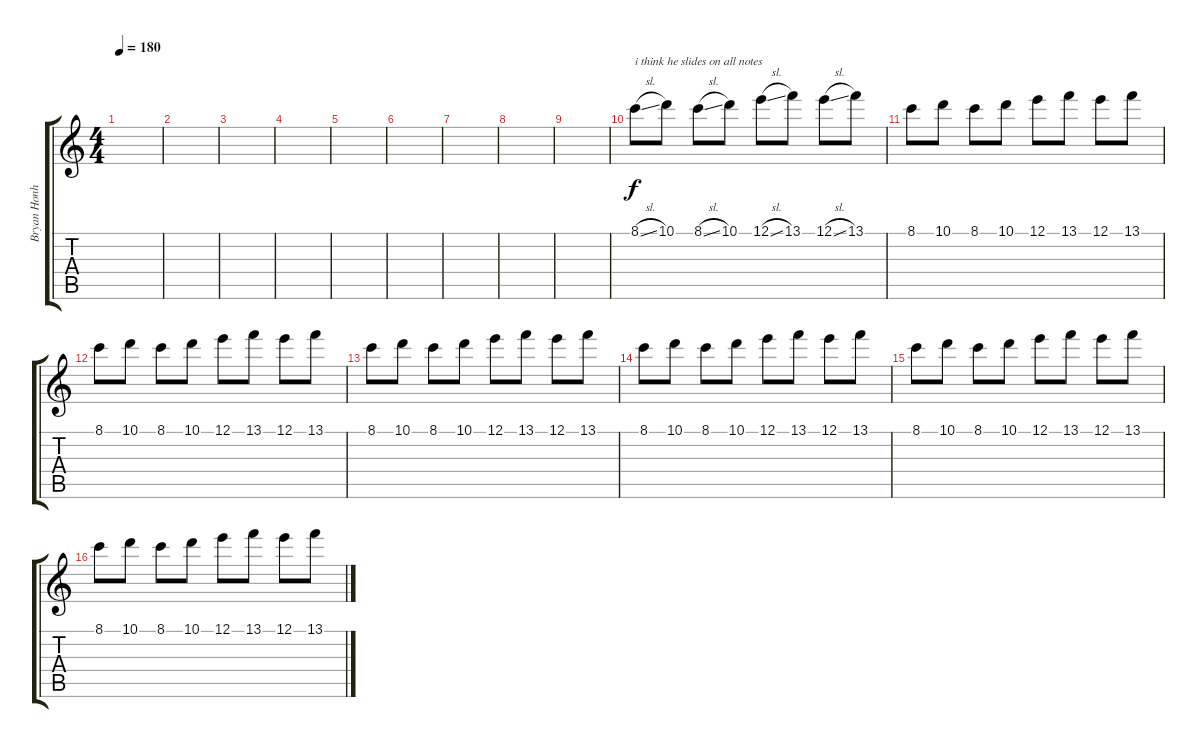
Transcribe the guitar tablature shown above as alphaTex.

\track ("Bryan Honhart (lead fills)" "Bryan Honh") {instrument distortionguitar}
\staff {score tabs}
\tuning (E4 B3 G3 D3 A2 E2) {hide}
\ts (4 4)
\tempo 180
\clef g2
\ks c
|
|
|
|
|
|
|
|
|
8.1{sl}.8{txt "i think he slides on all notes"} 10.1.8 8.1{sl}.8 10.1.8 12.1{sl}.8 13.1.8 12.1{sl}.8 13.1.8 |
8.1.8 10.1.8 8.1.8 10.1.8 12.1.8 13.1.8 12.1.8 13.1.8 |
8.1.8 10.1.8 8.1.8 10.1.8 12.1.8 13.1.8 12.1.8 13.1.8 |
8.1.8 10.1.8 8.1.8 10.1.8 12.1.8 13.1.8 12.1.8 13.1.8 |
8.1.8 10.1.8 8.1.8 10.1.8 12.1.8 13.1.8 12.1.8 13.1.8 |
8.1.8 10.1.8 8.1.8 10.1.8 12.1.8 13.1.8 12.1.8 13.1.8 |
8.1.8 10.1.8 8.1.8 10.1.8 12.1.8 13.1.8 12.1.8 13.1.8
